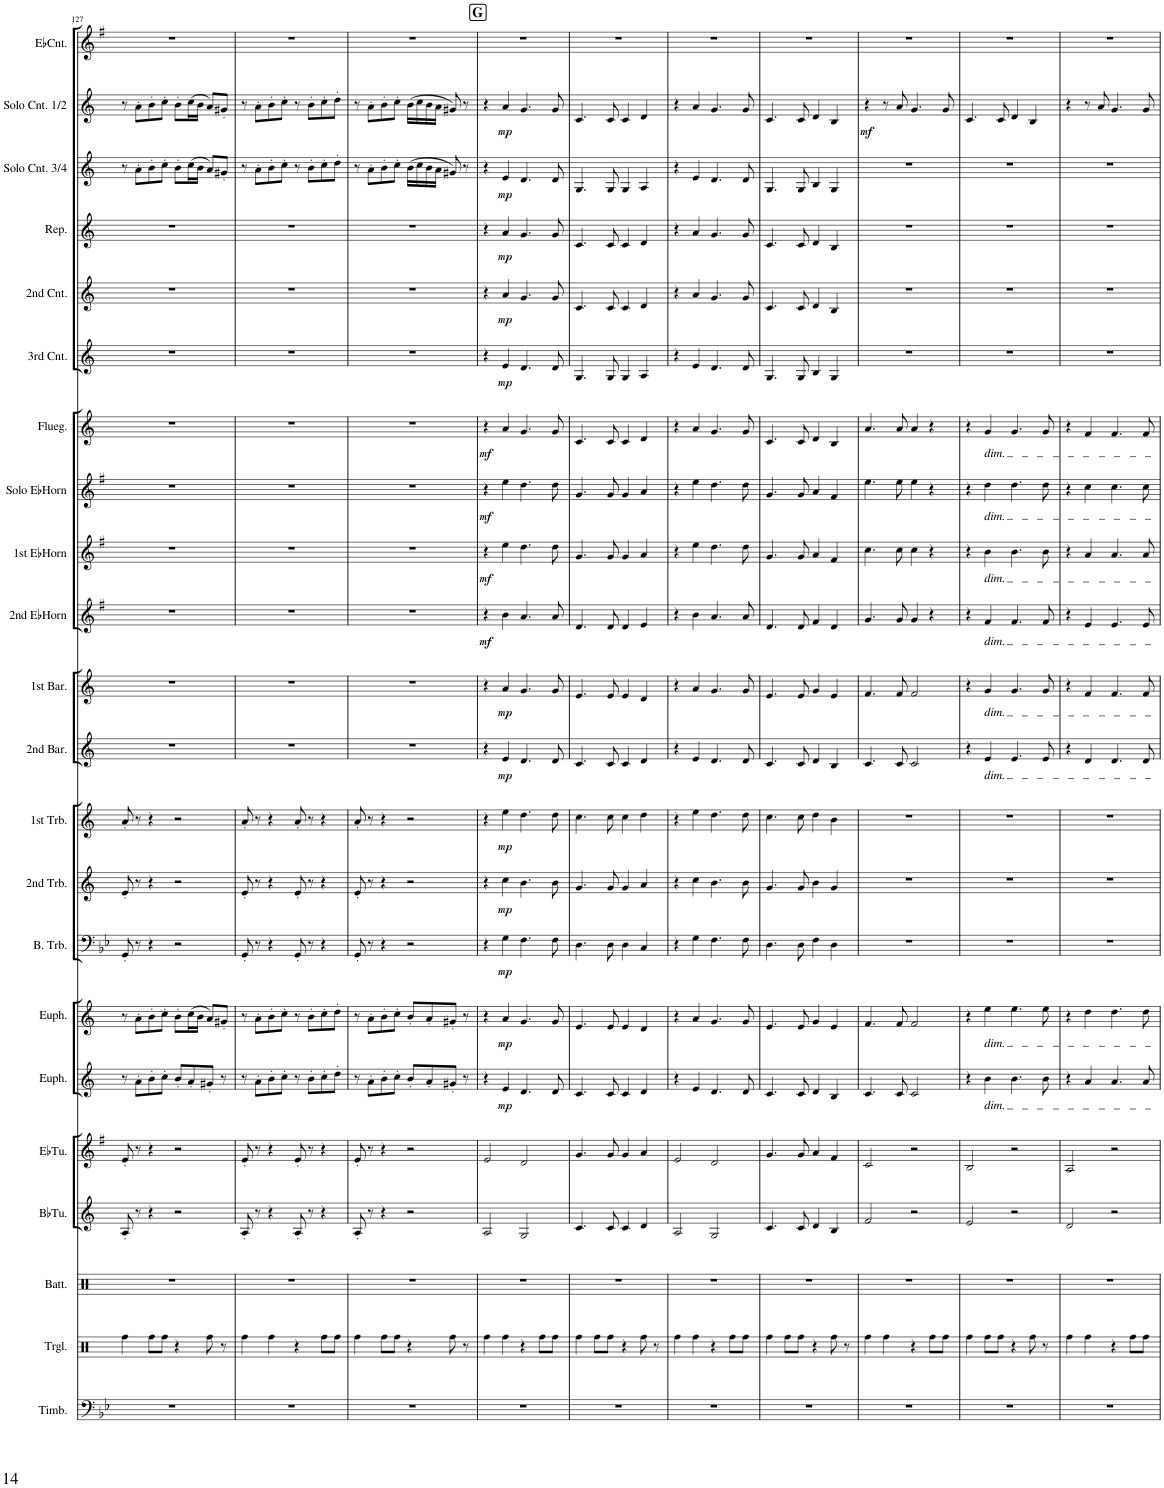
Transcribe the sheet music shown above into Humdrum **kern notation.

**kern	**kern	**kern	**kern	**kern	**kern	**dynam	**kern	**dynam	**kern	**dynam	**kern	**dynam	**kern	**dynam	**kern	**dynam	**kern	**dynam	**kern	**dynam	**kern	**dynam	**kern	**dynam	**kern	**dynam	**kern	**dynam	**kern	**dynam	**kern	**dynam	**kern	**dynam	**kern	**dynam	**kern
*part22	*part21	*part20	*part19	*part18	*part17	*part17	*part16	*part16	*part15	*part15	*part14	*part14	*part13	*part13	*part12	*part12	*part11	*part11	*part10	*part10	*part9	*part9	*part8	*part8	*part7	*part7	*part6	*part6	*part5	*part5	*part4	*part4	*part3	*part3	*part2	*part2	*part1
*staff22	*staff21	*staff20	*staff19	*staff18	*staff17	*staff17	*staff16	*staff16	*staff15	*staff15	*staff14	*staff14	*staff13	*staff13	*staff12	*staff12	*staff11	*staff11	*staff10	*staff10	*staff9	*staff9	*staff8	*staff8	*staff7	*staff7	*staff6	*staff6	*staff5	*staff5	*staff4	*staff4	*staff3	*staff3	*staff2	*staff2	*staff1
*I"Percu III (Timb.)	*I"Percu II	*I"Percu I (Batt.)	*I"BbTuba	*I"EbTuba	*I"Euphonium	*	*I"Euphonium	*	*I"Bass Trombone	*	*I"2nd Trombone	*	*I"1st Trombone	*	*I"2nd Baryton	*	*I"1st Baryton	*	*I"2nd EbHorn	*	*I"1st EbHorn	*	*I"Solo EbHorn	*	*I"Fluegelhorn	*	*I"3rd Cnt.	*	*I"2nd Cnt.	*	*I"Repiano	*	*I"Solo Cnt. 3/4	*	*I"Solo Cnt. 1/2	*	*I"EbCnt.
*	*	*I'Batt.	*I'BbTu.	*I'EbTu.	*I'Euph.	*	*I'Euph.	*	*I'B. Trb.	*	*I'2nd Trb.	*	*I'1st Trb.	*	*I'2nd Bar.	*	*I'1st Bar.	*	*I'2nd EbHorn	*	*I'1st EbHorn	*	*I'Solo EbHorn	*	*I'Flueg.	*	*I'3rd Cnt.	*	*I'2nd Cnt.	*	*I'Rep.	*	*I'Solo Cnt. 3/4	*	*I'Solo Cnt. 1/2	*	*I'EbCnt.
!!LO:PB:g=z
*clefF4	*clefX	*clefX	*clefG2	*clefG2	*clefG2	*	*clefG2	*	*clefF4	*	*clefG2	*	*clefG2	*	*clefG2	*	*clefG2	*	*clefG2	*	*clefG2	*	*clefG2	*	*clefG2	*	*clefG2	*	*clefG2	*	*clefG2	*	*clefG2	*	*clefG2	*	*clefG2
*	*Trd-7c-12	*	*Trd15c26	*Trd12c21	*Trd8c14	*	*Trd8c14	*	*	*	*Trd8c14	*	*Trd8c14	*	*Trd8c14	*	*Trd8c14	*	*Trd5c9	*	*Trd5c9	*	*Trd5c9	*	*Trd1c2	*	*Trd1c2	*	*Trd1c2	*	*Trd1c2	*	*Trd1c2	*	*Trd1c2	*	*Trd-2c-3
*k[b-e-]	*k[b-e-]	*k[]	*k[]	*k[f#]	*k[]	*	*k[]	*	*k[b-e-]	*	*k[]	*	*k[]	*	*k[]	*	*k[]	*	*k[f#]	*	*k[f#]	*	*k[f#]	*	*k[]	*	*k[]	*	*k[]	*	*k[]	*	*k[]	*	*k[]	*	*k[f#]
*M4/4	*M4/4	*M4/4	*M4/4	*M4/4	*M4/4	*	*M4/4	*	*M4/4	*	*M4/4	*	*M4/4	*	*M4/4	*	*M4/4	*	*M4/4	*	*M4/4	*	*M4/4	*	*M4/4	*	*M4/4	*	*M4/4	*	*M4/4	*	*M4/4	*	*M4/4	*	*M4/4
=127	=127	=127	=127	=127	=127	=127	=127	=127	=127	=127	=127	=127	=127	=127	=127	=127	=127	=127	=127	=127	=127	=127	=127	=127	=127	=127	=127	=127	=127	=127	=127	=127	=127	=127	=127	=127	=127
1r	4aa\	1r	8A'/	8e'/	8r	.	8r	.	8GG'/	.	8e'/	.	8a'/	.	1r	.	1r	.	1r	.	1r	.	1r	.	1r	.	1r	.	1r	.	1r	.	8r	.	8r	.	1r
.	.	.	8r	8r	8a'\L	.	8a'\L	.	8r	.	8r	.	8r	.	.	.	.	.	.	.	.	.	.	.	.	.	.	.	.	.	.	.	8a'\L	.	8a'\L	.	.
.	8aa\L	.	4r	4r	8b'\	.	8b'\	.	4r	.	4r	.	4r	.	.	.	.	.	.	.	.	.	.	.	.	.	.	.	.	.	.	.	8b'\	.	8b'\	.	.
.	8aa\J	.	.	.	8cc'\J	.	8cc'\J	.	.	.	.	.	.	.	.	.	.	.	.	.	.	.	.	.	.	.	.	.	.	.	.	.	8cc'\J	.	8cc'\J	.	.
.	4r	.	2r	2r	8b'/L	.	8b'\L	.	2r	.	2r	.	2r	.	.	.	.	.	.	.	.	.	.	.	.	.	.	.	.	.	.	.	8b'\L	.	8b'\L	.	.
.	.	.	.	.	8a'/	.	(16cc\L	.	.	.	.	.	.	.	.	.	.	.	.	.	.	.	.	.	.	.	.	.	.	.	.	.	(16cc\L	.	(16cc\L	.	.
.	.	.	.	.	.	.	16b\JJ	.	.	.	.	.	.	.	.	.	.	.	.	.	.	.	.	.	.	.	.	.	.	.	.	.	16b\JJ	.	16b\JJ	.	.
.	8aa\	.	.	.	8g#X'/J	.	8a/L)	.	.	.	.	.	.	.	.	.	.	.	.	.	.	.	.	.	.	.	.	.	.	.	.	.	8a/L)	.	8a/L)	.	.
.	8r	.	.	.	8r	.	8g#X'/J	.	.	.	.	.	.	.	.	.	.	.	.	.	.	.	.	.	.	.	.	.	.	.	.	.	8g#X'/J	.	8g#X'/J	.	.
=128	=128	=128	=128	=128	=128	=128	=128	=128	=128	=128	=128	=128	=128	=128	=128	=128	=128	=128	=128	=128	=128	=128	=128	=128	=128	=128	=128	=128	=128	=128	=128	=128	=128	=128	=128	=128	=128
1r	4aa\	1r	8A'/	8e'/	8r	.	8r	.	8GG'/	.	8e'/	.	8a'/	.	1r	.	1r	.	1r	.	1r	.	1r	.	1r	.	1r	.	1r	.	1r	.	8r	.	8r	.	1r
.	.	.	8r	8r	8a'\L	.	8a'\L	.	8r	.	8r	.	8r	.	.	.	.	.	.	.	.	.	.	.	.	.	.	.	.	.	.	.	8a'\L	.	8a'\L	.	.
.	4aa\	.	4r	4r	8b'\	.	8b'\	.	4r	.	4r	.	4r	.	.	.	.	.	.	.	.	.	.	.	.	.	.	.	.	.	.	.	8b'\	.	8b'\	.	.
.	.	.	.	.	8cc'\J	.	8cc'\J	.	.	.	.	.	.	.	.	.	.	.	.	.	.	.	.	.	.	.	.	.	.	.	.	.	8cc'\J	.	8cc'\J	.	.
.	4r	.	8A'/	8e'/	8r	.	8r	.	8GG'/	.	8e'/	.	8a'/	.	.	.	.	.	.	.	.	.	.	.	.	.	.	.	.	.	.	.	8r	.	8r	.	.
.	.	.	8r	8r	8b'\L	.	8b'\L	.	8r	.	8r	.	8r	.	.	.	.	.	.	.	.	.	.	.	.	.	.	.	.	.	.	.	8b'\L	.	8b'\L	.	.
.	8aa\L	.	4r	4r	8cc'\	.	8cc'\	.	4r	.	4r	.	4r	.	.	.	.	.	.	.	.	.	.	.	.	.	.	.	.	.	.	.	8cc'\	.	8cc'\	.	.
.	8aa\J	.	.	.	8dd'\J	.	8dd'\J	.	.	.	.	.	.	.	.	.	.	.	.	.	.	.	.	.	.	.	.	.	.	.	.	.	8dd'\J	.	8dd'\J	.	.
=129	=129	=129	=129	=129	=129	=129	=129	=129	=129	=129	=129	=129	=129	=129	=129	=129	=129	=129	=129	=129	=129	=129	=129	=129	=129	=129	=129	=129	=129	=129	=129	=129	=129	=129	=129	=129	=129
1r	4aa\	1r	8A'/	8e'/	8r	.	8r	.	8GG'/	.	8e'/	.	8a'/	.	1r	.	1r	.	1r	.	1r	.	1r	.	1r	.	1r	.	1r	.	1r	.	8r	.	8r	.	1r
.	.	.	8r	8r	8a'\L	.	8a'\L	.	8r	.	8r	.	8r	.	.	.	.	.	.	.	.	.	.	.	.	.	.	.	.	.	.	.	8a'\L	.	8a'\L	.	.
.	8aa\L	.	4r	4r	8b'\	.	8b'\	.	4r	.	4r	.	4r	.	.	.	.	.	.	.	.	.	.	.	.	.	.	.	.	.	.	.	8b'\	.	8b'\	.	.
.	8aa\J	.	.	.	8cc'\J	.	8cc'\J	.	.	.	.	.	.	.	.	.	.	.	.	.	.	.	.	.	.	.	.	.	.	.	.	.	8cc'\J	.	8cc'\J	.	.
.	4r	.	2r	2r	8b'/L	.	8b'/L	.	2r	.	2r	.	2r	.	.	.	.	.	.	.	.	.	.	.	.	.	.	.	.	.	.	.	(16b\LL	.	(16b\LL	.	.
.	.	.	.	.	.	.	.	.	.	.	.	.	.	.	.	.	.	.	.	.	.	.	.	.	.	.	.	.	.	.	.	.	16cc\	.	16cc\	.	.
.	.	.	.	.	8a'/	.	8a'/	.	.	.	.	.	.	.	.	.	.	.	.	.	.	.	.	.	.	.	.	.	.	.	.	.	16b\	.	16b\	.	.
.	.	.	.	.	.	.	.	.	.	.	.	.	.	.	.	.	.	.	.	.	.	.	.	.	.	.	.	.	.	.	.	.	16a\JJ	.	16a\JJ	.	.
.	8aa\	.	.	.	8g#X'/J	.	8g#X'/J	.	.	.	.	.	.	.	.	.	.	.	.	.	.	.	.	.	.	.	.	.	.	.	.	.	8g#X/)	.	8g#X/)	.	.
.	8r	.	.	.	8r	.	8r	.	.	.	.	.	.	.	.	.	.	.	.	.	.	.	.	.	.	.	.	.	.	.	.	.	8r	.	8r	.	.
!!LO:REH:place=s1:a:B:cj:fs=14:t=G
=130	=130	=130	=130	=130	=130	=130	=130	=130	=130	=130	=130	=130	=130	=130	=130	=130	=130	=130	=130	=130	=130	=130	=130	=130	=130	=130	=130	=130	=130	=130	=130	=130	=130	=130	=130	=130	=130
!	!	!	!	!	!	!	!	!	!	!	!	!	!	!	!	!	!	!	!	!LO:DY:b	!	!LO:DY:b	!	!LO:DY:b	!	!LO:DY:b	!	!	!	!	!	!	!	!	!	!	!
1r	4aa\	1r	2A/	2e/	4r	.	4r	.	4r	.	4r	.	4r	.	4r	.	4r	.	4r	mf	4r	mf	4r	mf	4r	mf	4r	.	4r	.	4r	.	4r	.	4r	.	1r
!	!	!	!	!	!	!LO:DY:b	!	!LO:DY:b	!	!LO:DY:b	!	!LO:DY:b	!	!LO:DY:b	!	!LO:DY:b	!	!LO:DY:b	!	!	!	!	!	!	!	!	!	!LO:DY:b	!	!LO:DY:b	!	!LO:DY:b	!	!LO:DY:b	!	!LO:DY:b	!
.	4aa\	.	.	.	4e/	mp	4a/	mp	4G\	mp	4cc\	mp	4ee\	mp	4e/	mp	4a/	mp	4b\	.	4ee\	.	4ee\	.	4a/	.	4e/	mp	4a/	mp	4a/	mp	4e/	mp	4a/	mp	.
.	4r	.	2G/	2d/	4.d/	.	4.g/	.	4.F\	.	4.b\	.	4.dd\	.	4.d/	.	4.g/	.	4.a/	.	4.dd\	.	4.dd\	.	4.g/	.	4.d/	.	4.g/	.	4.g/	.	4.d/	.	4.g/	.	.
.	8aa\L	.	.	.	.	.	.	.	.	.	.	.	.	.	.	.	.	.	.	.	.	.	.	.	.	.	.	.	.	.	.	.	.	.	.	.	.
.	8aa\J	.	.	.	8d/	.	8g/	.	8F\	.	8b\	.	8dd\	.	8d/	.	8g/	.	8a/	.	8dd\	.	8dd\	.	8g/	.	8d/	.	8g/	.	8g/	.	8d/	.	8g/	.	.
=131	=131	=131	=131	=131	=131	=131	=131	=131	=131	=131	=131	=131	=131	=131	=131	=131	=131	=131	=131	=131	=131	=131	=131	=131	=131	=131	=131	=131	=131	=131	=131	=131	=131	=131	=131	=131	=131
1r	4aa\	1r	4.c/	4.g/	4.c/	.	4.e/	.	4.D\	.	4.g/	.	4.cc\	.	4.c/	.	4.e/	.	4.d/	.	4.g/	.	4.g/	.	4.c/	.	4.G/	.	4.c/	.	4.c/	.	4.G/	.	4.c/	.	1r
.	8aa\L	.	.	.	.	.	.	.	.	.	.	.	.	.	.	.	.	.	.	.	.	.	.	.	.	.	.	.	.	.	.	.	.	.	.	.	.
.	8aa\J	.	8c/	8g/	8c/	.	8e/	.	8D\	.	8g/	.	8cc\	.	8c/	.	8e/	.	8d/	.	8g/	.	8g/	.	8c/	.	8G/	.	8c/	.	8c/	.	8G/	.	8c/	.	.
.	4r	.	4c/	4g/	4c/	.	4e/	.	4D\	.	4g/	.	4cc\	.	4c/	.	4e/	.	4d/	.	4g/	.	4g/	.	4c/	.	4G/	.	4c/	.	4c/	.	4G/	.	4c/	.	.
.	8aa\	.	4d/	4a/	4d/	.	4d/	.	4C/	.	4a/	.	4dd\	.	4d/	.	4d/	.	4e/	.	4a/	.	4a/	.	4d/	.	4A/	.	4d/	.	4d/	.	4A/	.	4d/	.	.
.	8r	.	.	.	.	.	.	.	.	.	.	.	.	.	.	.	.	.	.	.	.	.	.	.	.	.	.	.	.	.	.	.	.	.	.	.	.
=132	=132	=132	=132	=132	=132	=132	=132	=132	=132	=132	=132	=132	=132	=132	=132	=132	=132	=132	=132	=132	=132	=132	=132	=132	=132	=132	=132	=132	=132	=132	=132	=132	=132	=132	=132	=132	=132
1r	4aa\	1r	2A/	2e/	4r	.	4r	.	4r	.	4r	.	4r	.	4r	.	4r	.	4r	.	4r	.	4r	.	4r	.	4r	.	4r	.	4r	.	4r	.	4r	.	1r
.	4aa\	.	.	.	4e/	.	4a/	.	4G\	.	4cc\	.	4ee\	.	4e/	.	4a/	.	4b\	.	4ee\	.	4ee\	.	4a/	.	4e/	.	4a/	.	4a/	.	4e/	.	4a/	.	.
.	4r	.	2G/	2d/	4.d/	.	4.g/	.	4.F\	.	4.b\	.	4.dd\	.	4.d/	.	4.g/	.	4.a/	.	4.dd\	.	4.dd\	.	4.g/	.	4.d/	.	4.g/	.	4.g/	.	4.d/	.	4.g/	.	.
.	8aa\L	.	.	.	.	.	.	.	.	.	.	.	.	.	.	.	.	.	.	.	.	.	.	.	.	.	.	.	.	.	.	.	.	.	.	.	.
.	8aa\J	.	.	.	8d/	.	8g/	.	8F\	.	8b\	.	8dd\	.	8d/	.	8g/	.	8a/	.	8dd\	.	8dd\	.	8g/	.	8d/	.	8g/	.	8g/	.	8d/	.	8g/	.	.
=133	=133	=133	=133	=133	=133	=133	=133	=133	=133	=133	=133	=133	=133	=133	=133	=133	=133	=133	=133	=133	=133	=133	=133	=133	=133	=133	=133	=133	=133	=133	=133	=133	=133	=133	=133	=133	=133
1r	4aa\	1r	4.c/	4.g/	4.c/	.	4.e/	.	4.D\	.	4.g/	.	4.cc\	.	4.c/	.	4.e/	.	4.d/	.	4.g/	.	4.g/	.	4.c/	.	4.G/	.	4.c/	.	4.c/	.	4.G/	.	4.c/	.	1r
.	8aa\L	.	.	.	.	.	.	.	.	.	.	.	.	.	.	.	.	.	.	.	.	.	.	.	.	.	.	.	.	.	.	.	.	.	.	.	.
.	8aa\J	.	8c/	8g/	8c/	.	8e/	.	8D\	.	8g/	.	8cc\	.	8c/	.	8e/	.	8d/	.	8g/	.	8g/	.	8c/	.	8G/	.	8c/	.	8c/	.	8G/	.	8c/	.	.
.	4r	.	4d/	4a/	4d/	.	4g/	.	4F\	.	4b\	.	4dd\	.	4d/	.	4g/	.	4f#/	.	4a/	.	4a/	.	4d/	.	4B/	.	4d/	.	4d/	.	4B/	.	4d/	.	.
.	8aa\	.	4B/	4f#/	4B/	.	4e/	.	4D\	.	4g/	.	4b\	.	4B/	.	4e/	.	4d/	.	4f#/	.	4f#/	.	4B/	.	4G/	.	4B/	.	4B/	.	4G/	.	4B/	.	.
.	8r	.	.	.	.	.	.	.	.	.	.	.	.	.	.	.	.	.	.	.	.	.	.	.	.	.	.	.	.	.	.	.	.	.	.	.	.
=134	=134	=134	=134	=134	=134	=134	=134	=134	=134	=134	=134	=134	=134	=134	=134	=134	=134	=134	=134	=134	=134	=134	=134	=134	=134	=134	=134	=134	=134	=134	=134	=134	=134	=134	=134	=134	=134
!	!	!	!	!	!	!	!	!	!	!	!	!	!	!	!	!	!	!	!	!	!	!	!	!	!	!	!	!	!	!	!	!	!	!	!	!LO:DY:b	!
1r	4aa\	1r	2f/	2c/	4.c/	.	4.f/	.	1r	.	1r	.	1r	.	4.c/	.	4.f/	.	4.g/	.	4.cc\	.	4.ee\	.	4.a/	.	1r	.	1r	.	1r	.	1r	.	4r	mf	1r
.	4aa\	.	.	.	.	.	.	.	.	.	.	.	.	.	.	.	.	.	.	.	.	.	.	.	.	.	.	.	.	.	.	.	.	.	8r	.	.
.	.	.	.	.	8c/	.	8f/	.	.	.	.	.	.	.	8c/	.	8f/	.	8g/	.	8cc\	.	8ee\	.	8a/	.	.	.	.	.	.	.	.	.	8a/	.	.
.	4r	.	2r	2r	2c/	.	2f/	.	.	.	.	.	.	.	2c/	.	2f/	.	4g/	.	4cc\	.	4ee\	.	4a/	.	.	.	.	.	.	.	.	.	4.g/	.	.
.	8aa\L	.	.	.	.	.	.	.	.	.	.	.	.	.	.	.	.	.	4r	.	4r	.	4r	.	4r	.	.	.	.	.	.	.	.	.	.	.	.
.	8aa\J	.	.	.	.	.	.	.	.	.	.	.	.	.	.	.	.	.	.	.	.	.	.	.	.	.	.	.	.	.	.	.	.	.	8g/	.	.
=135	=135	=135	=135	=135	=135	=135	=135	=135	=135	=135	=135	=135	=135	=135	=135	=135	=135	=135	=135	=135	=135	=135	=135	=135	=135	=135	=135	=135	=135	=135	=135	=135	=135	=135	=135	=135	=135
1r	4aa\	1r	2e/	2B/	4r	.	4r	.	1r	.	1r	.	1r	.	4r	.	4r	.	4r	.	4r	.	4r	.	4r	.	1r	.	1r	.	1r	.	1r	.	4.c/	.	1r
!	!	!	!	!	!	!	!	!	!	!	!	!	!	!	!	!	!	!	!	!	!	!	!	!	!LO:TX:b:i:t=dim.	!	!	!	!	!	!	!	!	!	!	!	!
!	!	!	!	!	!	!	!	!	!	!	!	!	!	!	!	!	!	!	!	!	!	!	!LO:TX:b:i:t=dim.	!	!	!	!	!	!	!	!	!	!	!	!	!	!
!	!	!	!	!	!	!	!	!	!	!	!	!	!	!	!	!	!	!	!	!	!LO:TX:b:i:t=dim.	!	!	!	!	!	!	!	!	!	!	!	!	!	!	!	!
!	!	!	!	!	!	!	!	!	!	!	!	!	!	!	!	!	!	!	!LO:TX:b:i:t=dim.	!	!	!	!	!	!	!	!	!	!	!	!	!	!	!	!	!	!
!	!	!	!	!	!	!	!	!	!	!	!	!	!	!	!	!	!LO:TX:b:i:t=dim.	!	!	!	!	!	!	!	!	!	!	!	!	!	!	!	!	!	!	!	!
!	!	!	!	!	!	!	!	!	!	!	!	!	!	!	!LO:TX:b:i:t=dim.	!	!	!	!	!	!	!	!	!	!	!	!	!	!	!	!	!	!	!	!	!	!
!	!	!	!	!	!	!	!LO:TX:b:i:t=dim.	!	!	!	!	!	!	!	!	!	!	!	!	!	!	!	!	!	!	!	!	!	!	!	!	!	!	!	!	!	!
!	!	!	!	!	!LO:TX:b:i:t=dim.	!	!	!	!	!	!	!	!	!	!	!	!	!	!	!	!	!	!	!	!	!	!	!	!	!	!	!	!	!	!	!	!
.	8aa\L	.	.	.	4b\	.	4ee\	.	.	.	.	.	.	.	4e/	.	4g/	.	4f#/	.	4b\	.	4dd\	.	4g/	.	.	.	.	.	.	.	.	.	.	.	.
.	8aa\J	.	.	.	.	.	.	.	.	.	.	.	.	.	.	.	.	.	.	.	.	.	.	.	.	.	.	.	.	.	.	.	.	.	8c/	.	.
.	4r	.	2r	2r	4.b\	.	4.ee\	.	.	.	.	.	.	.	4.e/	.	4.g/	.	4.f#/	.	4.b\	.	4.dd\	.	4.g/	.	.	.	.	.	.	.	.	.	4d/	.	.
.	8aa\	.	.	.	.	.	.	.	.	.	.	.	.	.	.	.	.	.	.	.	.	.	.	.	.	.	.	.	.	.	.	.	.	.	4B/	.	.
.	8r	.	.	.	8b\	.	8ee\	.	.	.	.	.	.	.	8e/	.	8g/	.	8f#/	.	8b\	.	8dd\	.	8g/	.	.	.	.	.	.	.	.	.	.	.	.
=136	=136	=136	=136	=136	=136	=136	=136	=136	=136	=136	=136	=136	=136	=136	=136	=136	=136	=136	=136	=136	=136	=136	=136	=136	=136	=136	=136	=136	=136	=136	=136	=136	=136	=136	=136	=136	=136
1r	4aa\	1r	2d/	2A/	4r	.	4r	.	1r	.	1r	.	1r	.	4r	.	4r	.	4r	.	4r	.	4r	.	4r	.	1r	.	1r	.	1r	.	1r	.	4r	.	1r
.	4aa\	.	.	.	4a/	.	4dd\	.	.	.	.	.	.	.	4d/	.	4f/	.	4e/	.	4a/	.	4cc\	.	4f/	.	.	.	.	.	.	.	.	.	8r	.	.
.	.	.	.	.	.	.	.	.	.	.	.	.	.	.	.	.	.	.	.	.	.	.	.	.	.	.	.	.	.	.	.	.	.	.	8a/	.	.
.	4r	.	2r	2r	4.a/	.	4.dd\	.	.	.	.	.	.	.	4.d/	.	4.f/	.	4.e/	.	4.a/	.	4.cc\	.	4.f/	.	.	.	.	.	.	.	.	.	4.g/	.	.
.	8aa\L	.	.	.	.	.	.	.	.	.	.	.	.	.	.	.	.	.	.	.	.	.	.	.	.	.	.	.	.	.	.	.	.	.	.	.	.
.	8aa\J	.	.	.	8a/	.	8dd\	.	.	.	.	.	.	.	8d/	.	8f/	.	8e/	.	8a/	.	8cc\	.	8f/	.	.	.	.	.	.	.	.	.	8g/	.	.
=	=	=	=	=	=	=	=	=	=	=	=	=	=	=	=	=	=	=	=	=	=	=	=	=	=	=	=	=	=	=	=	=	=	=	=	=	=
*-	*-	*-	*-	*-	*-	*-	*-	*-	*-	*-	*-	*-	*-	*-	*-	*-	*-	*-	*-	*-	*-	*-	*-	*-	*-	*-	*-	*-	*-	*-	*-	*-	*-	*-	*-	*-	*-
